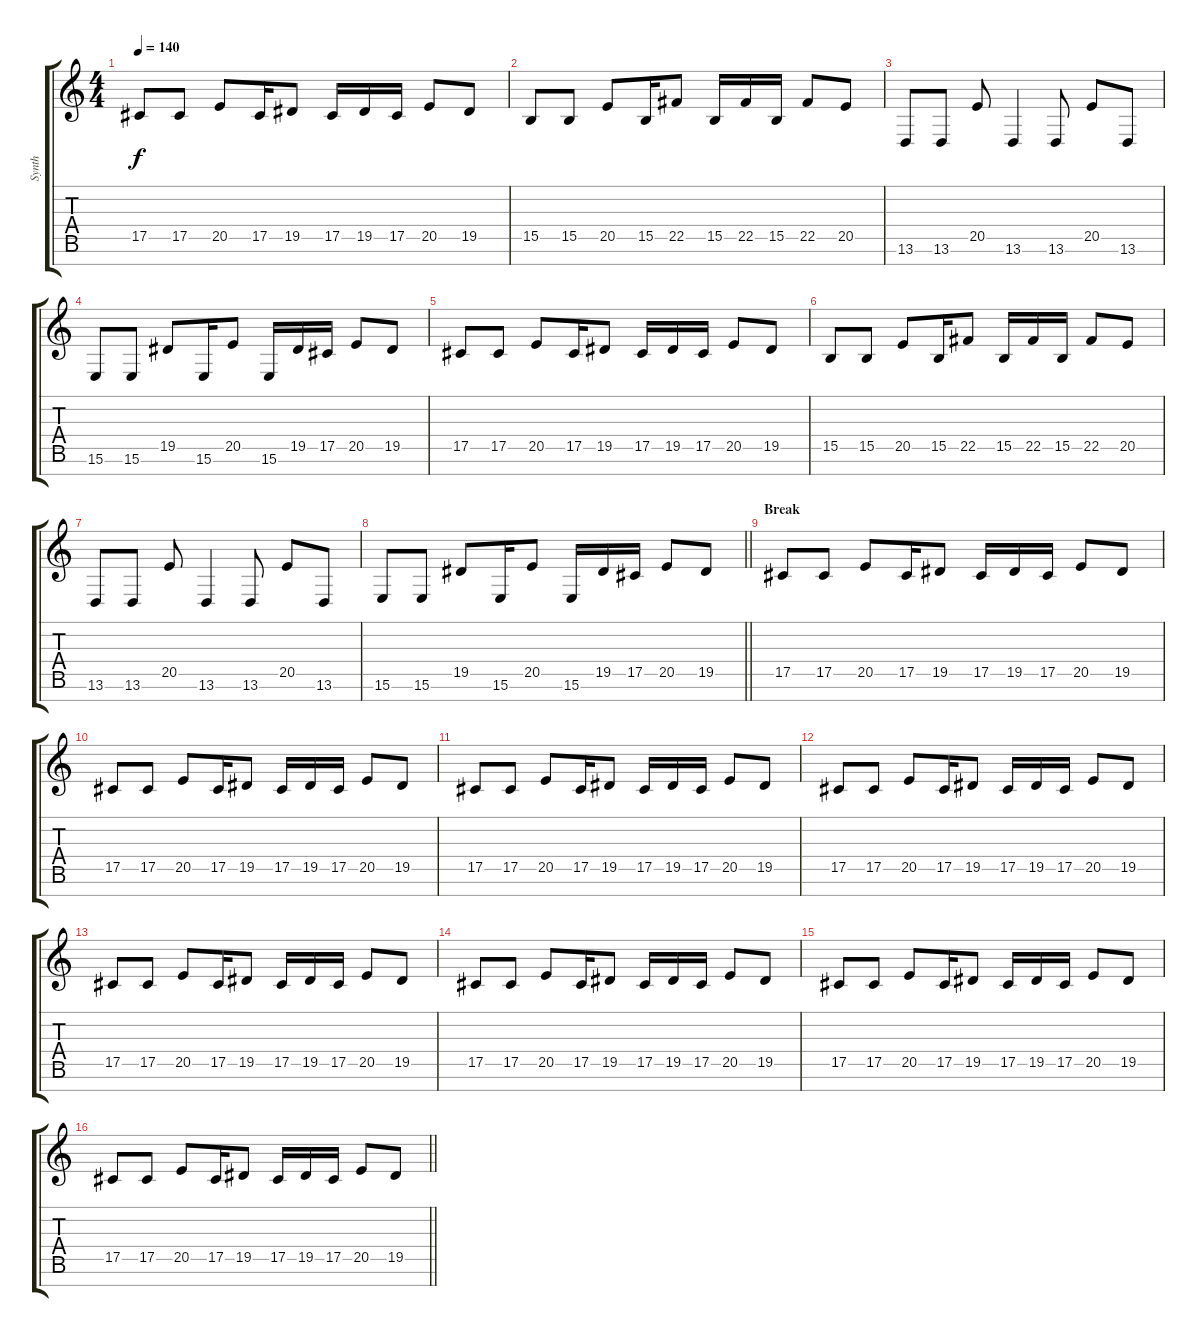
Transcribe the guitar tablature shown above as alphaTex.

\track ("Synth" "Synth") {instrument synthbrass1 bank 1}
\staff {score tabs}
\tuning (Eb4 Bb3 Gb3 Db3 Ab2 Db2 Db2) {hide}
\ts (4 4)
\tempo 140
\clef g2
\ks c
17.5.8{dy f} 17.5.8 20.5.8 17.5.16 19.5.8 17.5.16 19.5.16 17.5.16 20.5.8 19.5.8 |
15.5.8 15.5.8 20.5.8 15.5.16 22.5.8 15.5.16 22.5.16 15.5.16 22.5.8 20.5.8 |
13.6.8 13.6.8 20.5.8 13.6.4 13.6.8 20.5.8 13.6.8 |
15.6.8 15.6.8 19.5.8 15.6.16 20.5.8 15.6.16 19.5.16 17.5.16 20.5.8 19.5.8 |
17.5.8 17.5.8 20.5.8 17.5.16 19.5.8 17.5.16 19.5.16 17.5.16 20.5.8 19.5.8 |
15.5.8 15.5.8 20.5.8 15.5.16 22.5.8 15.5.16 22.5.16 15.5.16 22.5.8 20.5.8 |
13.6.8 13.6.8 20.5.8 13.6.4 13.6.8 20.5.8 13.6.8 |
\barLineRight lightlight
15.6.8 15.6.8 19.5.8 15.6.16 20.5.8 15.6.16 19.5.16 17.5.16 20.5.8 19.5.8 |
\section ("" "Break")
17.5.8 17.5.8 20.5.8 17.5.16 19.5.8 17.5.16 19.5.16 17.5.16 20.5.8 19.5.8 |
17.5.8 17.5.8 20.5.8 17.5.16 19.5.8 17.5.16 19.5.16 17.5.16 20.5.8 19.5.8 |
17.5.8 17.5.8 20.5.8 17.5.16 19.5.8 17.5.16 19.5.16 17.5.16 20.5.8 19.5.8 |
17.5.8 17.5.8 20.5.8 17.5.16 19.5.8 17.5.16 19.5.16 17.5.16 20.5.8 19.5.8 |
17.5.8 17.5.8 20.5.8 17.5.16 19.5.8 17.5.16 19.5.16 17.5.16 20.5.8 19.5.8 |
17.5.8 17.5.8 20.5.8 17.5.16 19.5.8 17.5.16 19.5.16 17.5.16 20.5.8 19.5.8 |
17.5.8 17.5.8 20.5.8 17.5.16 19.5.8 17.5.16 19.5.16 17.5.16 20.5.8 19.5.8 |
\barLineRight lightlight
17.5.8 17.5.8 20.5.8 17.5.16 19.5.8 17.5.16 19.5.16 17.5.16 20.5.8 19.5.8
